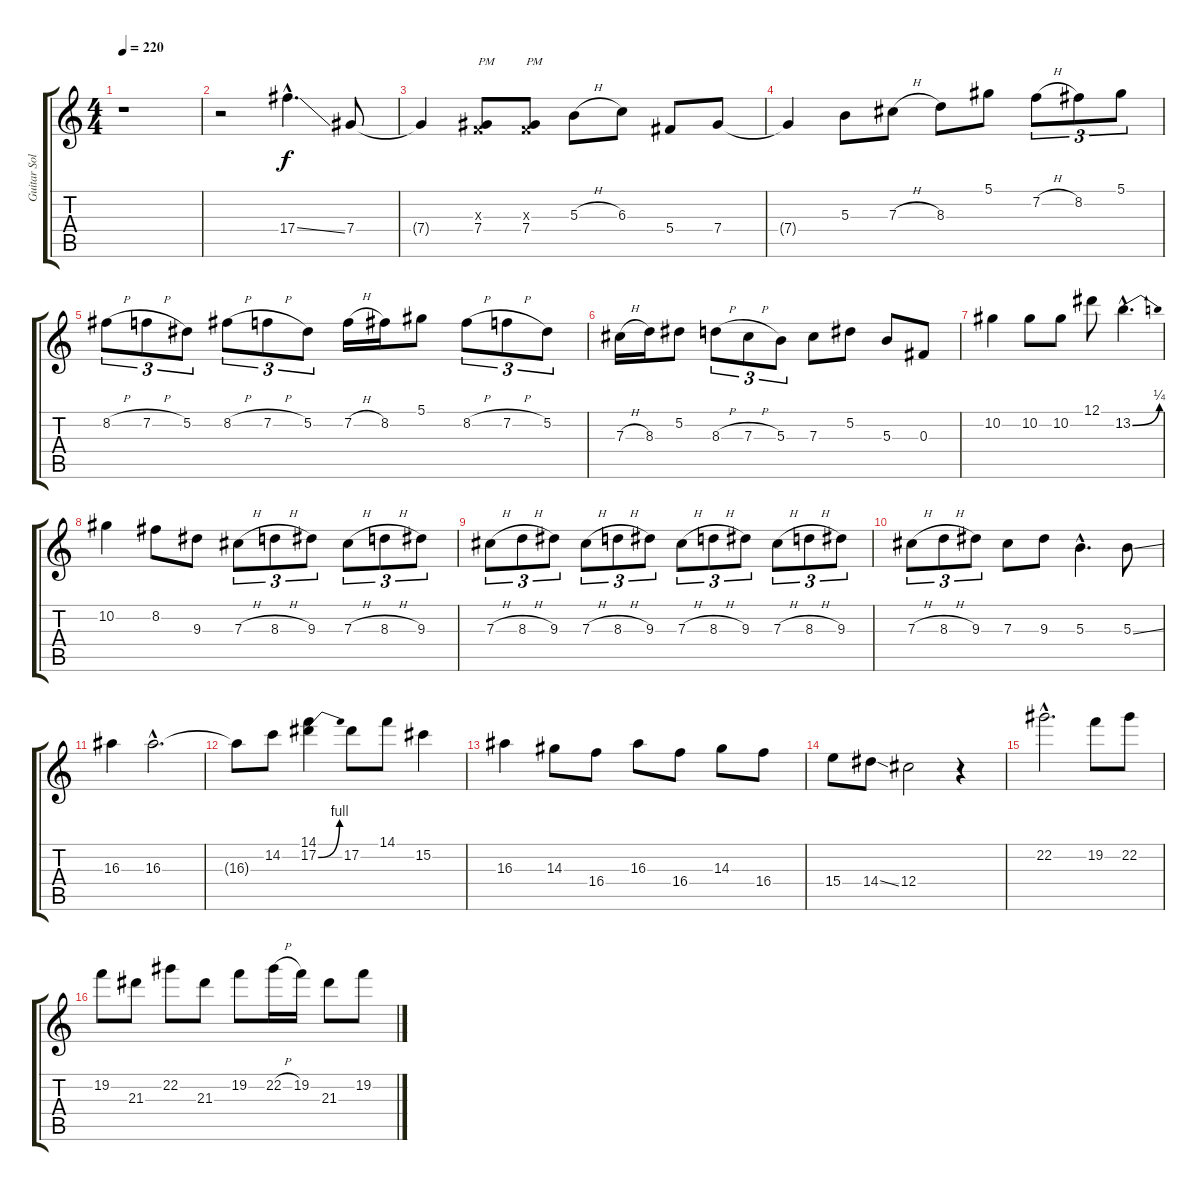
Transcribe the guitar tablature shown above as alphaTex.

\track ("Guitar Solo" "Guitar Sol") {instrument overdrivenguitar}
\staff {score tabs}
\tuning (Eb4 Bb3 Gb3 Db3 Ab2 Eb2) {hide}
\ts (4 4)
\tempo 220
\clef g2
\ks c
r.1{dy f} |
r.2 17.4{ss hac}.4{d} 7.4.8 |
7.4{t}.4 (-1.3{x} 7.4).8{txt "PM"} (-1.3{x} 7.4).8{txt "PM"} 5.3{h}.8 6.3.8 5.4.8 7.4.8 |
7.4{t}.4 5.3.8 7.3{h}.8 8.3.8 5.1.8 7.2{h}.8{tu (3 2)} 8.2.8{tu (3 2)} 5.1.8{tu (3 2)} |
8.2{h}.8{tu (3 2)} 7.2{h}.8{tu (3 2)} 5.2.8{tu (3 2)} 8.2{h}.8{tu (3 2)} 7.2{h}.8{tu (3 2)} 5.2.8{tu (3 2)} 7.2{h}.16 8.2.16 5.1.8 8.2{h}.8{tu (3 2)} 7.2{h}.8{tu (3 2)} 5.2.8{tu (3 2)} |
7.3{h}.16 8.3.16 5.2.8 8.3{h}.8{tu (3 2)} 7.3{h}.8{tu (3 2)} 5.3.8{tu (3 2)} 7.3.8 5.2.8 5.3.8 0.3.8 |
10.2.4 10.2.8 10.2.8 12.1.8 13.2{be (bend 0 0 60 1) hac}.4{d} |
10.2.4 8.2.8 9.3.8 7.3{h}.8{tu (3 2)} 8.3{h}.8{tu (3 2)} 9.3.8{tu (3 2)} 7.3{h}.8{tu (3 2)} 8.3{h}.8{tu (3 2)} 9.3.8{tu (3 2)} |
7.3{h}.8{tu (3 2)} 8.3{h}.8{tu (3 2)} 9.3.8{tu (3 2)} 7.3{h}.8{tu (3 2)} 8.3{h}.8{tu (3 2)} 9.3.8{tu (3 2)} 7.3{h}.8{tu (3 2)} 8.3{h}.8{tu (3 2)} 9.3.8{tu (3 2)} 7.3{h}.8{tu (3 2)} 8.3{h}.8{tu (3 2)} 9.3.8{tu (3 2)} |
7.3{h}.8{tu (3 2)} 8.3{h}.8{tu (3 2)} 9.3.8{tu (3 2)} 7.3.8 9.3.8 5.3{hac}.4{d} 5.3{ss}.8 |
16.3.4 16.3{hac}.2{d} |
16.3{t}.8 14.2.8 (14.1 17.2{be (bend 0 0 60 4)}).4 17.2.8 14.1.8 15.2.4 |
16.3.4 14.3.8 16.4.8 16.3.8 16.4.8 14.3.8 16.4.8 |
15.4.8 14.4{ss}.8 12.4.2 r.4 |
22.2{hac}.2{d} 19.2.8 22.2.8 |
19.2.8 21.3.8 22.2.8 21.3.8 19.2.8 22.2{h}.16 19.2.16 21.3.8 19.2.8
